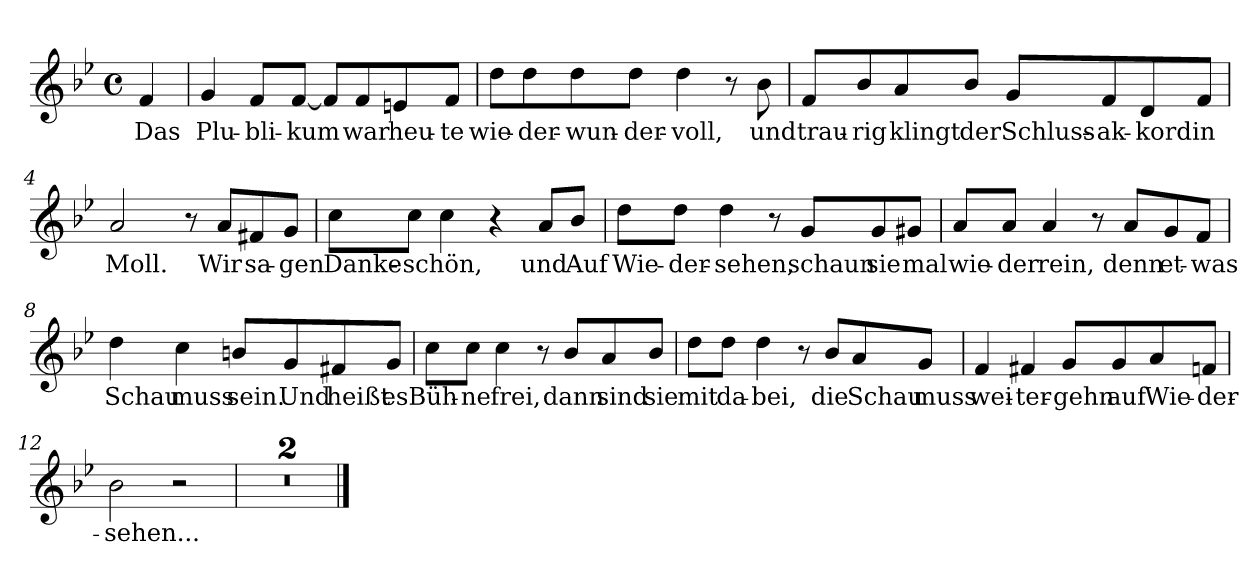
**kern	**text
*part1	*part1
*staff1	*staff1
*clefG2	*
*k[b-e-]	*
*B-:	*
*M4/4	*
*met(c)	*
=	=
!	!LO:LY:b
4f/	Das
=1	=1
!	!LO:LY:b
4g/	Plu-
!	!LO:LY:b
8f/L	-bli-
!	!LO:LY:b
[8f/J	-kum
8f/L]	.
!	!LO:LY:b
8f/	war
!	!LO:LY:b
8en/	heu-
!	!LO:LY:b
8f/J	-te
=2	=2
!	!LO:LY:b
8dd\L	wie-
!	!LO:LY:b
8dd\	-der-
!	!LO:LY:b
8dd\	-wun-
!	!LO:LY:b
8dd\J	-der-
!	!LO:LY:b
4dd\	-voll,
8r	.
!	!LO:LY:b
8b-\	und
=3	=3
!	!LO:LY:b
8f/L	trau-
!	!LO:LY:b
8b-/	-rig
!	!LO:LY:b
8a/	klingt
!	!LO:LY:b
8b-/J	der
!	!LO:LY:b
8g/L	Schluss-
!	!LO:LY:b
8f/	-ak-
!	!LO:LY:b
8d/	-kord
!	!LO:LY:b
8f/J	in
!!LO:LB:g=z
=4	=4
!	!LO:LY:b
2a/	Moll.
8r	.
!	!LO:LY:b
8a/L	Wir
!	!LO:LY:b
8f#X/	sa-
!	!LO:LY:b
8g/J	-gen
=5	=5
!	!LO:LY:b
8cc\L	Danke-
!	!LO:LY:b
8cc\J	-schön,
4cc\	.
4r	.
!	!LO:LY:b
8a/L	und
!	!LO:LY:b
8b-/J	Auf
=6	=6
!	!LO:LY:b
8dd\L	Wie-
!	!LO:LY:b
8dd\J	-der-
!	!LO:LY:b
4dd\	-sehen,
8r	.
!	!LO:LY:b
8g/L	schaun
!	!LO:LY:b
8g/	sie
!	!LO:LY:b
8g#X/J	mal
=7	=7
!	!LO:LY:b
8a/L	wie-
!	!LO:LY:b
8a/J	-der
!	!LO:LY:b
4a/	rein,
8r	.
!	!LO:LY:b
8a/L	denn
!	!LO:LY:b
8g/	et-
!	!LO:LY:b
8f/J	-was
!!LO:LB:g=z
=8	=8
!	!LO:LY:b
4dd\	Schau
!	!LO:LY:b
4cc\	muss
!	!LO:LY:b
8bn/L	sein.
!	!LO:LY:b
8g/	Und
!	!LO:LY:b
8f#X/	heißt
!	!LO:LY:b
8g/J	es
=9	=9
!	!LO:LY:b
8cc\L	Büh-
!	!LO:LY:b
8cc\J	-ne
!	!LO:LY:b
4cc\	frei,
8r	.
!	!LO:LY:b
8b-/L	dann
!	!LO:LY:b
8a/	sind
!	!LO:LY:b
8b-/J	sie
=10	=10
!	!LO:LY:b
8dd\L	mit
!	!LO:LY:b
8dd\J	da-
!	!LO:LY:b
4dd\	-bei,
8r	.
!	!LO:LY:b
8b-/L	die
!	!LO:LY:b
8a/	Schau
!	!LO:LY:b
8g/J	muss
!!LO:LB:g=z
=11	=11
!	!LO:LY:b
4f/	wei-
!	!LO:LY:b
4f#X/	-ter-
!	!LO:LY:b
8g/L	-gehn
!	!LO:LY:b
8g/	auf
!	!LO:LY:b
8a/	Wie-
!	!LO:LY:b
8fn/J	-der-
=12	=12
!	!LO:LY:b
2b-\	-sehen...
2r	.
=13	=13
1r	.
=14	=14
1r	.
==	==
*-	*-
